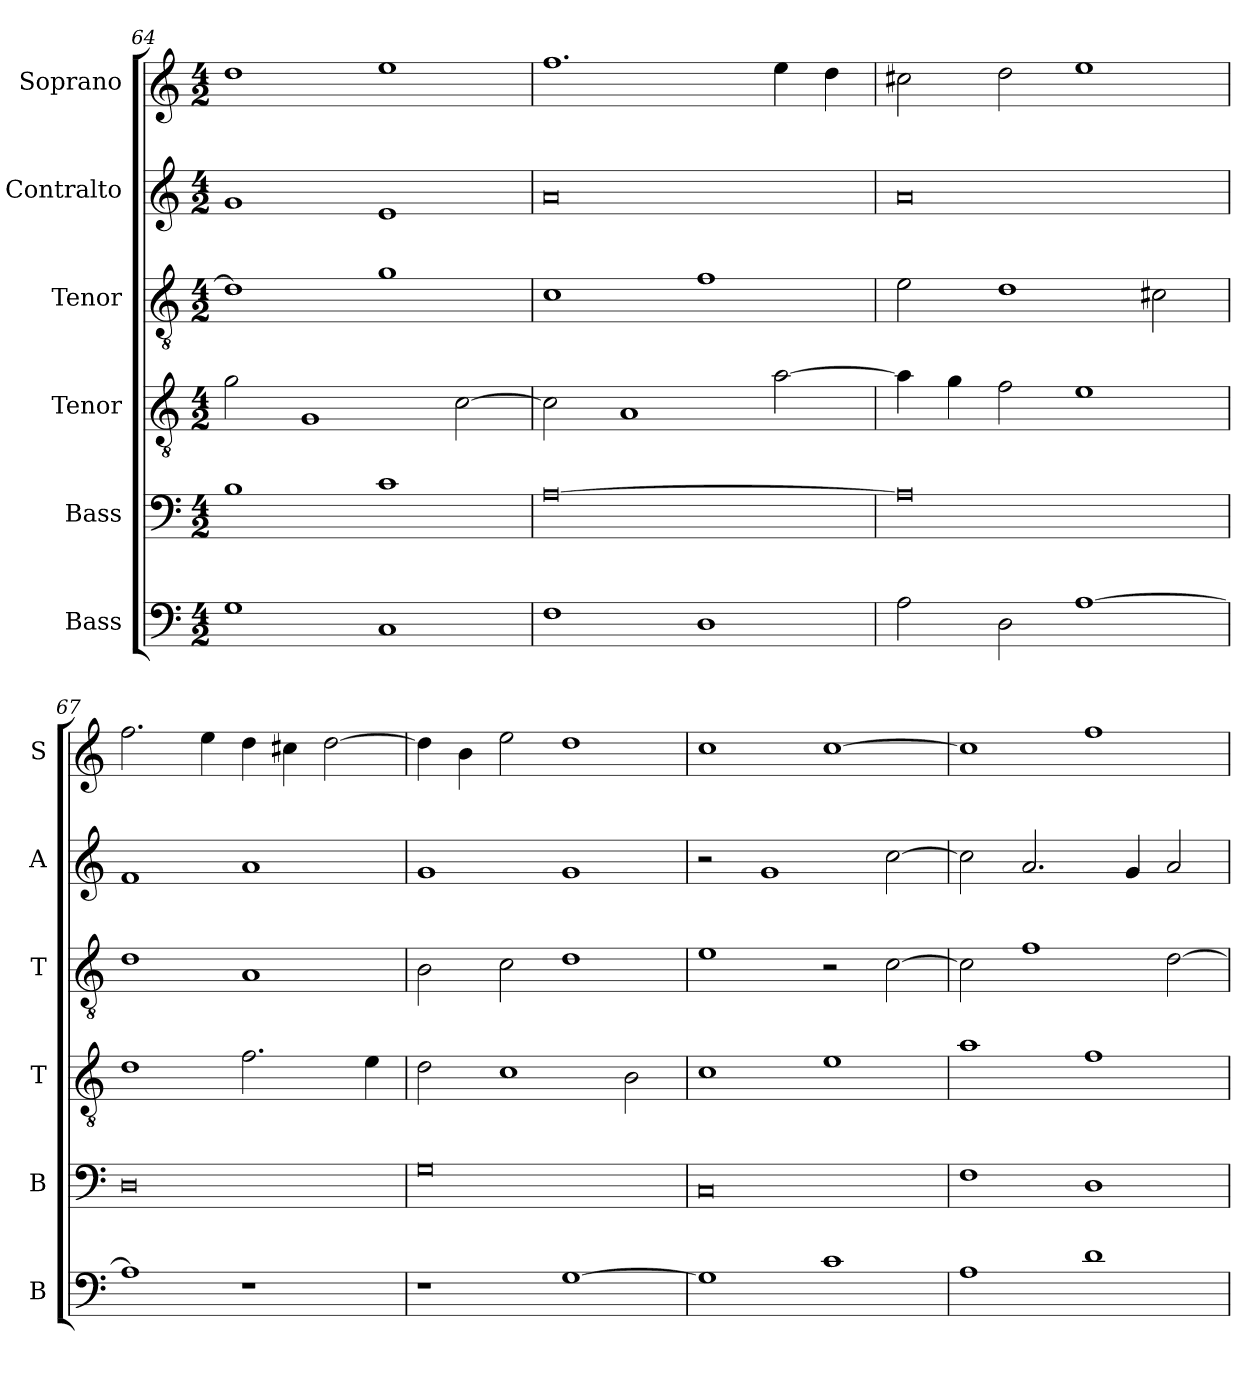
**kern	**kern	**kern	**kern	**kern	**kern
*part6	*part5	*part4	*part3	*part2	*part1
*staff6	*staff5	*staff4	*staff3	*staff2	*staff1
*I"Bass	*I"Bass	*I"Tenor	*I"Tenor	*I"Contralto	*I"Soprano
*I'B	*I'B	*I'T	*I'T	*I'A	*I'S
*clefF4	*clefF4	*clefGv2	*clefGv2	*clefG2	*clefG2
*k[]	*k[]	*k[]	*k[]	*k[]	*k[]
*C:ion	*C:ion	*C:ion	*C:ion	*C:ion	*C:ion
*M4/2	*M4/2	*M4/2	*M4/2	*M4/2	*M4/2
=64	=64	=64	=64	=64	=64
1G	1B	2g	1d]	1g	1dd
.	.	1G	.	.	.
1C	1c	.	1g	1e	1ee
.	.	[2c	.	.	.
=65	=65	=65	=65	=65	=65
1F	[0A	2c]	1c	0a	1.ff
.	.	1A	.	.	.
1D	.	.	1f	.	.
.	.	[2a	.	.	4ee
.	.	.	.	.	4dd
=66	=66	=66	=66	=66	=66
2A	0A]	4a]	2e	0a	2cc#X
.	.	4g	.	.	.
2D	.	2f	1d	.	2dd
[1A	.	1e	.	.	1ee
.	.	.	2c#X	.	.
=67	=67	=67	=67	=67	=67
1A]	0D	1d	1d	1f	2.ff
.	.	.	.	.	4ee
1r	.	2.f	1A	1a	4dd
.	.	.	.	.	4cc#X
.	.	.	.	.	[2dd
.	.	4e	.	.	.
=68	=68	=68	=68	=68	=68
1r	0G	2d	2B	1g	4dd]
.	.	.	.	.	4b
.	.	1c	2c	.	2ee
[1G	.	.	1d	1g	1dd
.	.	2B	.	.	.
=69	=69	=69	=69	=69	=69
1G]	0C	1c	1e	2r	1cc
.	.	.	.	1g	.
1c	.	1e	2r	.	[1cc
.	.	.	[2c	[2cc	.
=70	=70	=70	=70	=70	=70
1A	1F	1a	2c]	2cc]	1cc]
.	.	.	1f	2.a	.
1d	1D	1f	.	.	1ff
.	.	.	.	4g	.
.	.	.	[2d	2a	.
=	=	=	=	=	=
*-	*-	*-	*-	*-	*-
